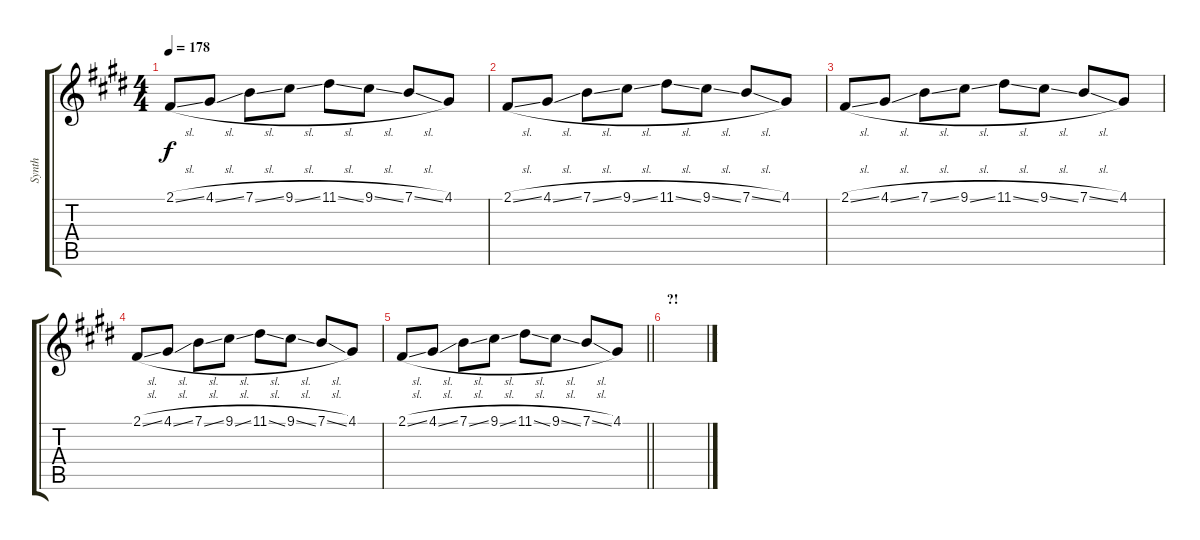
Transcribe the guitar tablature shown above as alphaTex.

\track ("Synth" "Synth") {instrument lead2sawtooth}
\staff {score tabs}
\tuning (E4 B3 G3 D3 A2 E2) {hide}
\ts (4 4)
\tempo 178
\clef g2
\ks e
2.1{sl}.8{dy f} 4.1{sl}.8 7.1{sl}.8 9.1{sl}.8 11.1{sl}.8 9.1{sl}.8 7.1{sl}.8 4.1.8 |
2.1{sl}.8 4.1{sl}.8 7.1{sl}.8 9.1{sl}.8 11.1{sl}.8 9.1{sl}.8 7.1{sl}.8 4.1.8 |
2.1{sl}.8 4.1{sl}.8 7.1{sl}.8 9.1{sl}.8 11.1{sl}.8 9.1{sl}.8 7.1{sl}.8 4.1.8 |
2.1{sl}.8 4.1{sl}.8 7.1{sl}.8 9.1{sl}.8 11.1{sl}.8 9.1{sl}.8 7.1{sl}.8 4.1.8 |
\barLineRight lightlight
2.1{sl}.8 4.1{sl}.8 7.1{sl}.8 9.1{sl}.8 11.1{sl}.8 9.1{sl}.8 7.1{sl}.8 4.1.8 |
\section ("" "?!")
